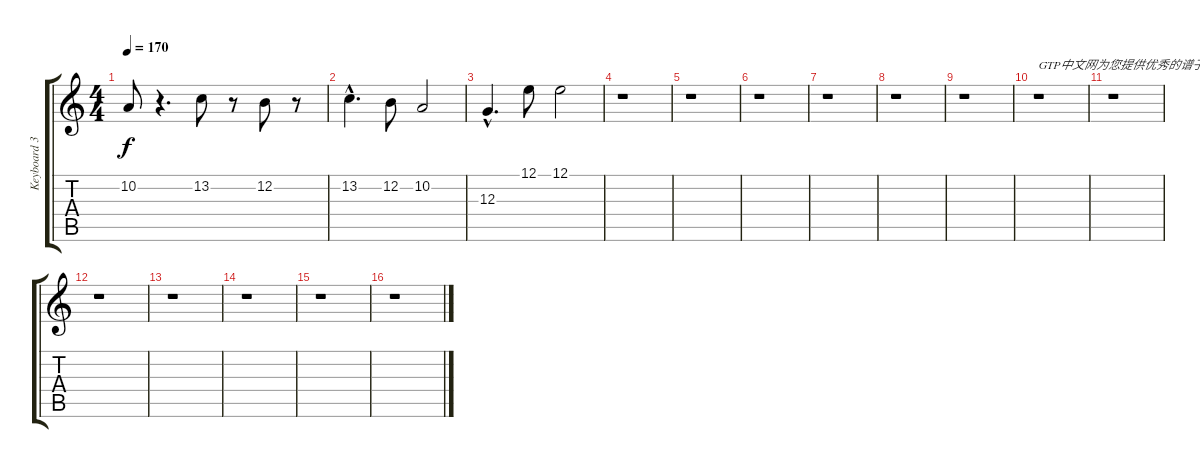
\track ("Keyboard 3." "Keyboard 3") {instrument harpsichord}
\staff {score tabs}
\tuning (E4 B3 G3 D3 A2 E2) {hide}
\ts (4 4)
\tempo 170
\clef g2
\ks c
10.2.8{dy f} r.4{d} 13.2.8 r.8 12.2.8 r.8 |
13.2{hac}.4{d} 12.2.8 10.2.2 |
12.3{hac}.4{d} 12.1.8 12.1.2 |
r.1 |
r.1 |
r.1 |
r.1 |
r.1 |
r.1 |
r.1{txt "GTP中文网为您提供优秀的谱子"} |
r.1 |
r.1 |
r.1 |
r.1 |
r.1 |
r.1
